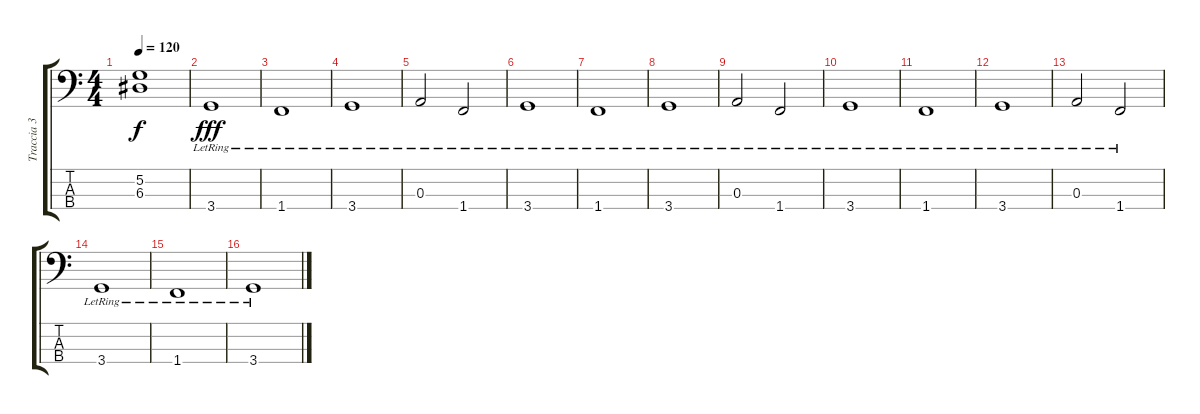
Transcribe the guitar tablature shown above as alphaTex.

\track ("Traccia 3" "Traccia 3") {instrument electricbassfinger}
\staff {score tabs}
\tuning (G2 D2 A1 E1) {hide}
\ts (4 4)
\tempo 120
\clef f4
\ks c
(5.2{t} 6.3{t}).1{dy f} |
3.4{lr}.1{dy fff} |
1.4{lr}.1 |
3.4{lr}.1 |
0.3{lr}.2 1.4{lr}.2 |
3.4{lr}.1 |
1.4{lr}.1 |
3.4{lr}.1 |
0.3{lr}.2 1.4{lr}.2 |
3.4{lr}.1{volume 12} |
1.4{lr}.1 |
3.4{lr}.1{volume 8} |
0.3{lr}.2 1.4{lr}.2 |
3.4{lr}.1{volume 6} |
1.4{lr}.1 |
3.4{lr}.1{volume 3}
